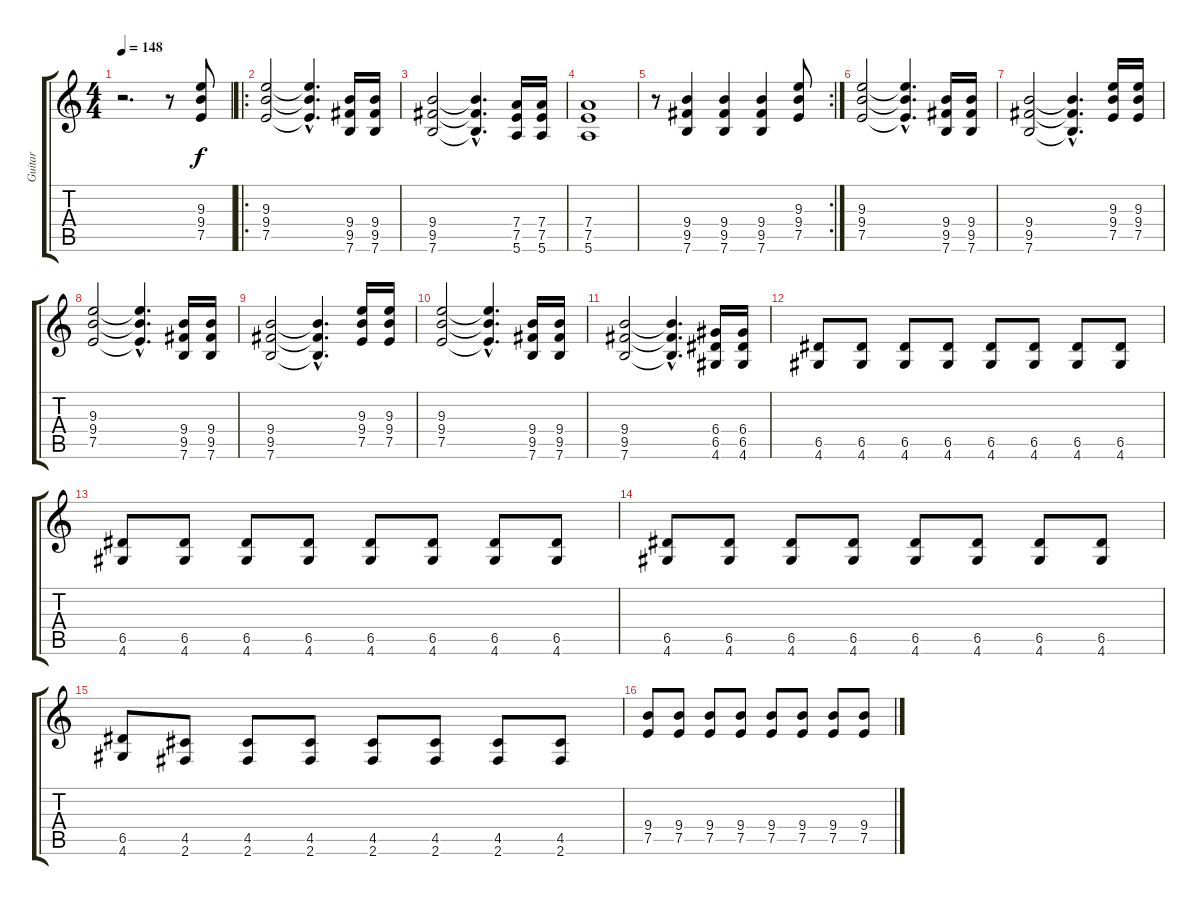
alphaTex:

\track ("Guitar" "Guitar") {instrument distortionguitar}
\staff {score tabs}
\tuning (E4 B3 G3 D3 A2 E2) {hide}
\ts (4 4)
\tempo 148
\clef g2
\ks c
r.2{d dy f instrument distortionguitar} r.8 (9.3 9.4 7.5).8 |
\ro
(9.3 9.4 7.5).2 (9.3{hac t} 9.4{hac t} 7.5{hac t}).4{d} (9.4 9.5 7.6).16 (9.4 9.5 7.6).16 |
(9.4 9.5 7.6).2 (9.4{hac t} 9.5{hac t} 7.6{hac t}).4{d} (7.4 7.5 5.6).16 (7.4 7.5 5.6).16 |
(7.4 7.5 5.6).1 |
\rc 2
r.8 (9.4 9.5 7.6).4 (9.4 9.5 7.6).4 (9.4 9.5 7.6).4 (9.3 9.4 7.5).8 |
(9.3 9.4 7.5).2 (9.3{hac t} 9.4{hac t} 7.5{hac t}).4{d} (9.4 9.5 7.6).16 (9.4 9.5 7.6).16 |
(9.4 9.5 7.6).2 (9.4{hac t} 9.5{hac t} 7.6{hac t}).4{d} (9.3 9.4 7.5).16 (9.3 9.4 7.5).16 |
(9.3 9.4 7.5).2 (9.3{hac t} 9.4{hac t} 7.5{hac t}).4{d} (9.4 9.5 7.6).16 (9.4 9.5 7.6).16 |
(9.4 9.5 7.6).2 (9.4{hac t} 9.5{hac t} 7.6{hac t}).4{d} (9.3 9.4 7.5).16 (9.3 9.4 7.5).16 |
(9.3 9.4 7.5).2 (9.3{hac t} 9.4{hac t} 7.5{hac t}).4{d} (9.4 9.5 7.6).16 (9.4 9.5 7.6).16 |
(9.4 9.5 7.6).2 (9.4{hac t} 9.5{hac t} 7.6{hac t}).4{d} (6.4 6.5 4.6).16 (6.4 6.5 4.6).16 |
(6.5 4.6).8 (6.5 4.6).8 (6.5 4.6).8 (6.5 4.6).8 (6.5 4.6).8 (6.5 4.6).8 (6.5 4.6).8 (6.5 4.6).8 |
(6.5 4.6).8 (6.5 4.6).8 (6.5 4.6).8 (6.5 4.6).8 (6.5 4.6).8 (6.5 4.6).8 (6.5 4.6).8 (6.5 4.6).8 |
(6.5 4.6).8 (6.5 4.6).8 (6.5 4.6).8 (6.5 4.6).8 (6.5 4.6).8 (6.5 4.6).8 (6.5 4.6).8 (6.5 4.6).8 |
(6.5 4.6).8 (4.5 2.6).8 (4.5 2.6).8 (4.5 2.6).8 (4.5 2.6).8 (4.5 2.6).8 (4.5 2.6).8 (4.5 2.6).8 |
(9.4 7.5).8 (9.4 7.5).8 (9.4 7.5).8 (9.4 7.5).8 (9.4 7.5).8 (9.4 7.5).8 (9.4 7.5).8 (9.4 7.5).8
